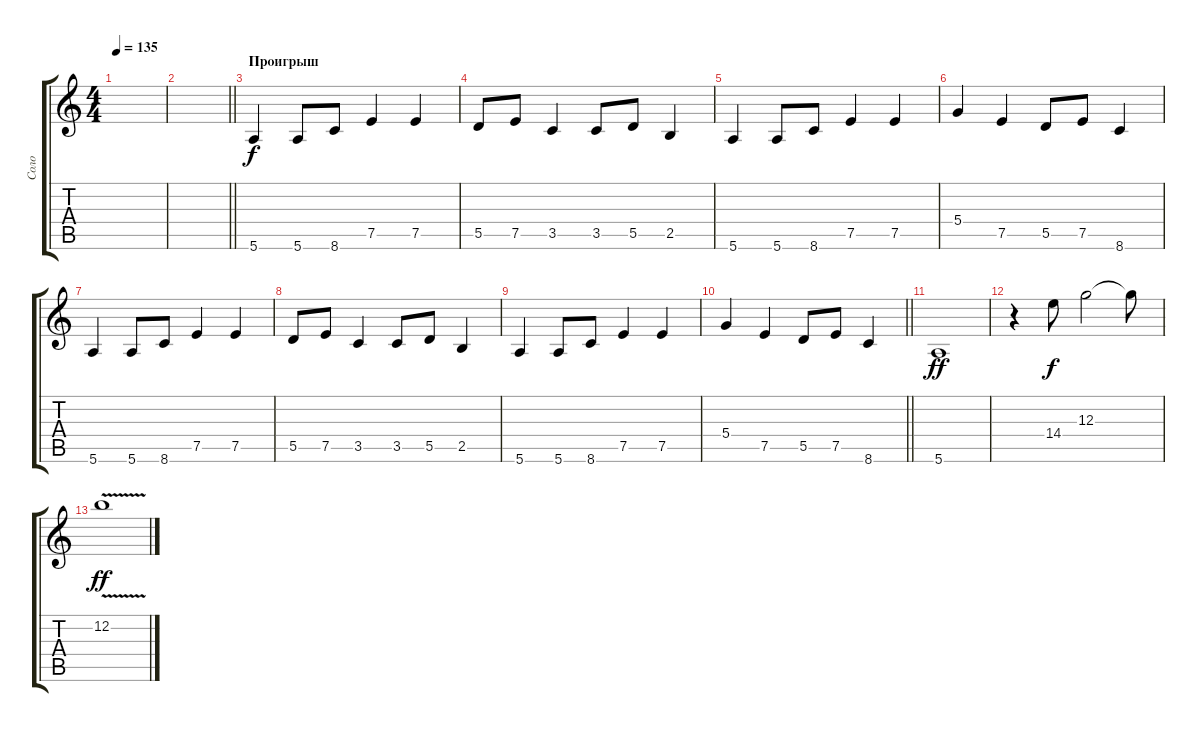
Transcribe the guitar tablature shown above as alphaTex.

\track ("Соло" "Соло") {instrument distortionguitar}
\staff {score tabs}
\tuning (E4 B3 G3 D3 A2 E2) {hide}
\ts (4 4)
\tempo 135
\clef g2
\ks c
|
\barLineRight lightlight
|
\section ("" "Проигрыш")
5.6.4{balance 0 instrument electricguitarclean} 5.6.8 8.6.8 7.5.4 7.5.4 |
5.5.8 7.5.8 3.5.4 3.5.8 5.5.8 2.5.4 |
5.6.4 5.6.8 8.6.8 7.5.4 7.5.4 |
5.4.4 7.5.4 5.5.8 7.5.8 8.6.4 |
5.6.4{balance 0 instrument electricguitarclean} 5.6.8 8.6.8 7.5.4 7.5.4 |
5.5.8 7.5.8 3.5.4 3.5.8 5.5.8 2.5.4 |
5.6.4 5.6.8 8.6.8 7.5.4 7.5.4 |
\barLineRight lightlight
5.4.4 7.5.4 5.5.8 7.5.8 8.6.4 |
5.6.1{dy ff} |
r.4 14.4.8{dy f balance 12 instrument distortionguitar} 12.3.2 12.3{t}.8 |
12.2{v}.1{dy ff balance 4}
